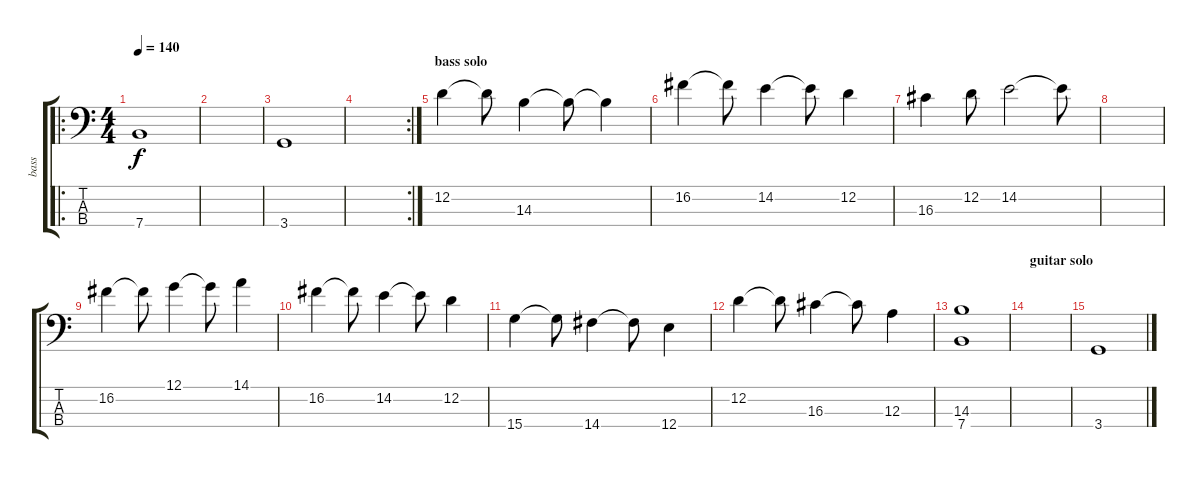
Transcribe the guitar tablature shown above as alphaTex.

\track ("bass" "bass") {instrument electricbasspick}
\staff {score tabs}
\tuning (G2 D2 A1 E1) {hide}
\ro
\ts (4 4)
\tempo 140
\clef f4
\ks c
7.4.1{dy f} |
|
3.4.1 |
\rc 2
|
\section ("" "bass solo")
12.2.4 12.2{t}.8 14.3.4 14.3{t}.8 14.3{t}.4 |
16.2.4 16.2{t}.8 14.2.4 14.2{t}.8 12.2.4 |
16.3.4 12.2.8 14.2.2 14.2{t}.8 |
|
16.2.4 16.2{t}.8 12.1.4 12.1{t}.8 14.1.4 |
16.2.4 16.2{t}.8 14.2.4 14.2{t}.8 12.2.4 |
15.4.4 15.4{t}.8 14.4.4 14.4{t}.8 12.4.4 |
12.2.4 12.2{t}.8 16.3.4 16.3{t}.8 12.3.4 |
(14.3 7.4).1 |
\section ("" "guitar solo")
|
3.4.1
